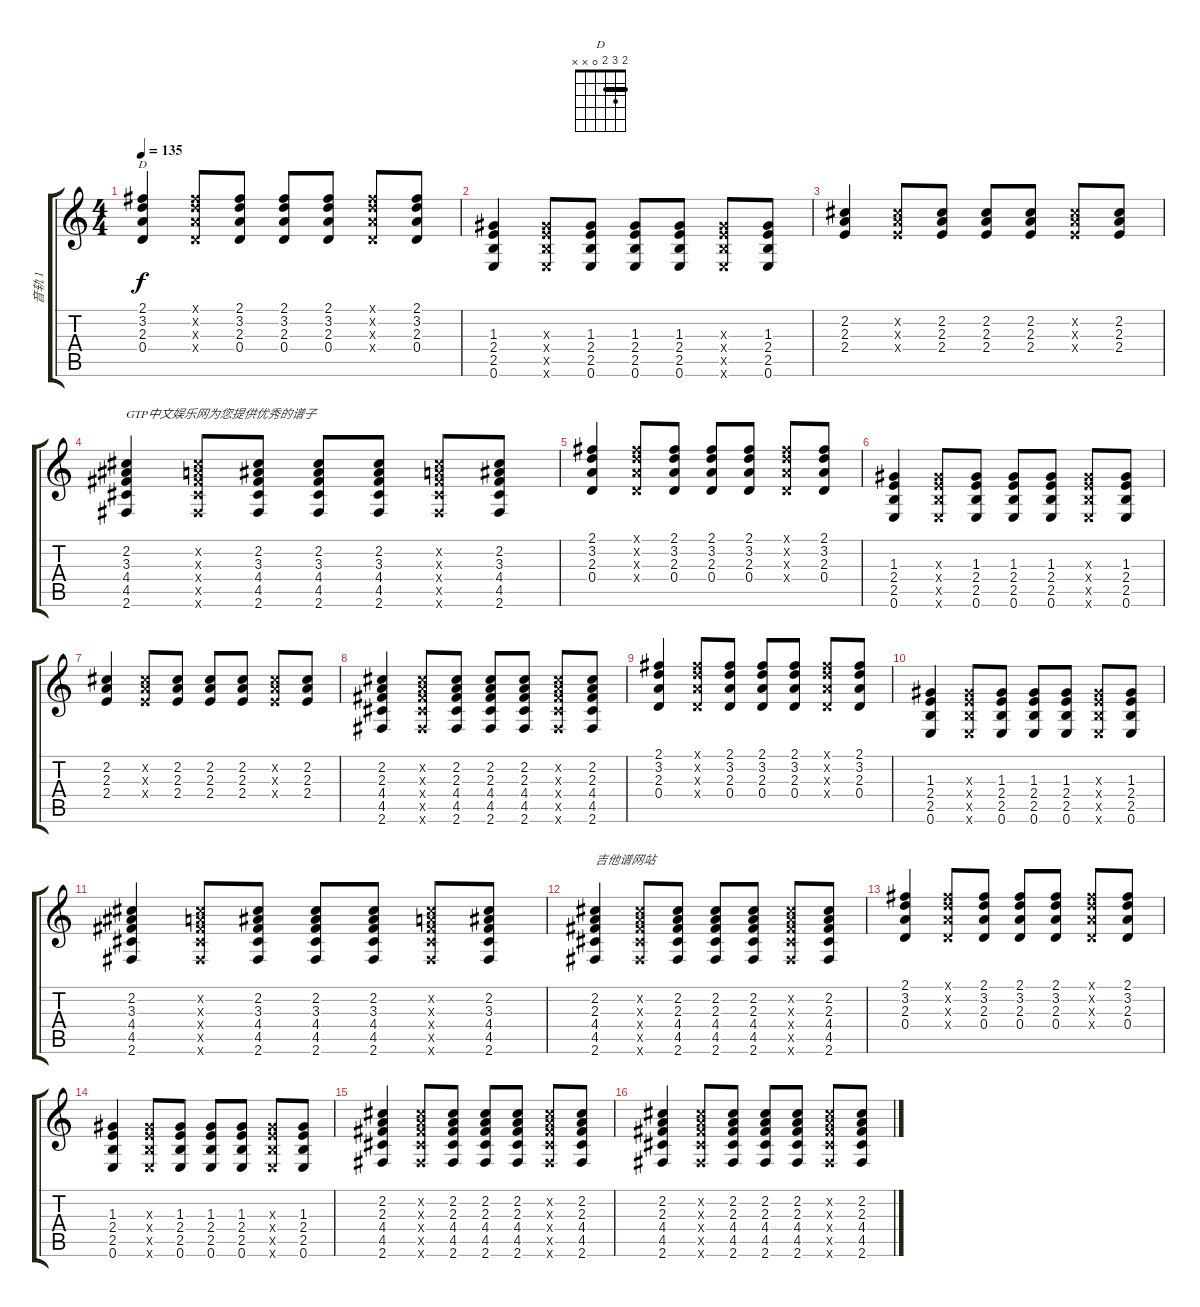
\track ("音轨 1" "音轨 1") {instrument electricguitarjazz}
\staff {score tabs}
\tuning (E4 B3 G3 D3 A2 E2) {hide}
\chord ("D" 2 3 2 0 x x) {barre 2}
\ts (4 4)
\tempo 135
\clef g2
\ks c
(2.1 3.2 2.3 0.4).4{ch "D" dy f} (2.1{x} 3.2{x} 2.3{x} 0.4{x}).8 (2.1 3.2 2.3 0.4).8 (2.1 3.2 2.3 0.4).8 (2.1 3.2 2.3 0.4).8 (2.1{x} 3.2{x} 2.3{x} 0.4{x}).8 (2.1 3.2 2.3 0.4).8 |
(1.3 2.4 2.5 0.6).4 (1.3{x} 2.4{x} 2.5{x} 0.6{x}).8 (1.3 2.4 2.5 0.6).8 (1.3 2.4 2.5 0.6).8 (1.3 2.4 2.5 0.6).8 (1.3{x} 2.4{x} 2.5{x} 0.6{x}).8 (1.3 2.4 2.5 0.6).8 |
(2.2 2.3 2.4).4 (2.2{x} 2.3{x} 2.4{x}).8 (2.2 2.3 2.4).8 (2.2 2.3 2.4).8 (2.2 2.3 2.4).8 (2.2{x} 2.3{x} 2.4{x}).8 (2.2 2.3 2.4).8 |
(2.2 3.3 4.4 4.5 2.6).4{txt "GTP中文娱乐网为您提供优秀的谱子"} (2.2{x} 2.3{x} 4.4{x} 4.5{x} 2.6{x}).8 (2.2 3.3 4.4 4.5 2.6).8 (2.2 3.3 4.4 4.5 2.6).8 (2.2 3.3 4.4 4.5 2.6).8 (2.2{x} 2.3{x} 4.4{x} 4.5{x} 2.6{x}).8 (2.2 3.3 4.4 4.5 2.6).8 |
(2.1 3.2 2.3 0.4).4 (2.1{x} 3.2{x} 2.3{x} 0.4{x}).8 (2.1 3.2 2.3 0.4).8 (2.1 3.2 2.3 0.4).8 (2.1 3.2 2.3 0.4).8 (2.1{x} 3.2{x} 2.3{x} 0.4{x}).8 (2.1 3.2 2.3 0.4).8 |
(1.3 2.4 2.5 0.6).4 (1.3{x} 2.4{x} 2.5{x} 0.6{x}).8 (1.3 2.4 2.5 0.6).8 (1.3 2.4 2.5 0.6).8 (1.3 2.4 2.5 0.6).8 (1.3{x} 2.4{x} 2.5{x} 0.6{x}).8 (1.3 2.4 2.5 0.6).8 |
(2.2 2.3 2.4).4 (2.2{x} 2.3{x} 2.4{x}).8 (2.2 2.3 2.4).8 (2.2 2.3 2.4).8 (2.2 2.3 2.4).8 (2.2{x} 2.3{x} 2.4{x}).8 (2.2 2.3 2.4).8 |
(2.2 2.3 4.4 4.5 2.6).4 (2.2{x} 2.3{x} 4.4{x} 4.5{x} 2.6{x}).8 (2.2 2.3 4.4 4.5 2.6).8 (2.2 2.3 4.4 4.5 2.6).8 (2.2 2.3 4.4 4.5 2.6).8 (2.2{x} 2.3{x} 4.4{x} 4.5{x} 2.6{x}).8 (2.2 2.3 4.4 4.5 2.6).8 |
(2.1 3.2 2.3 0.4).4 (2.1{x} 3.2{x} 2.3{x} 0.4{x}).8 (2.1 3.2 2.3 0.4).8 (2.1 3.2 2.3 0.4).8 (2.1 3.2 2.3 0.4).8 (2.1{x} 3.2{x} 2.3{x} 0.4{x}).8 (2.1 3.2 2.3 0.4).8 |
(1.3 2.4 2.5 0.6).4 (1.3{x} 2.4{x} 2.5{x} 0.6{x}).8 (1.3 2.4 2.5 0.6).8 (1.3 2.4 2.5 0.6).8 (1.3 2.4 2.5 0.6).8 (1.3{x} 2.4{x} 2.5{x} 0.6{x}).8 (1.3 2.4 2.5 0.6).8 |
(2.2 3.3 4.4 4.5 2.6).4 (2.2{x} 2.3{x} 4.4{x} 4.5{x} 2.6{x}).8 (2.2 3.3 4.4 4.5 2.6).8 (2.2 3.3 4.4 4.5 2.6).8 (2.2 3.3 4.4 4.5 2.6).8 (2.2{x} 2.3{x} 4.4{x} 4.5{x} 2.6{x}).8 (2.2 3.3 4.4 4.5 2.6).8 |
(2.2 2.3 4.4 4.5 2.6).4{txt "吉他谱网站"} (2.2{x} 2.3{x} 4.4{x} 4.5{x} 2.6{x}).8 (2.2 2.3 4.4 4.5 2.6).8 (2.2 2.3 4.4 4.5 2.6).8 (2.2 2.3 4.4 4.5 2.6).8 (2.2{x} 2.3{x} 4.4{x} 4.5{x} 2.6{x}).8 (2.2 2.3 4.4 4.5 2.6).8 |
(2.1 3.2 2.3 0.4).4 (2.1{x} 3.2{x} 2.3{x} 0.4{x}).8 (2.1 3.2 2.3 0.4).8 (2.1 3.2 2.3 0.4).8 (2.1 3.2 2.3 0.4).8 (2.1{x} 3.2{x} 2.3{x} 0.4{x}).8 (2.1 3.2 2.3 0.4).8 |
(1.3 2.4 2.5 0.6).4 (1.3{x} 2.4{x} 2.5{x} 0.6{x}).8 (1.3 2.4 2.5 0.6).8 (1.3 2.4 2.5 0.6).8 (1.3 2.4 2.5 0.6).8 (1.3{x} 2.4{x} 2.5{x} 0.6{x}).8 (1.3 2.4 2.5 0.6).8 |
(2.2 2.3 4.4 4.5 2.6).4 (2.2{x} 2.3{x} 4.4{x} 4.5{x} 2.6{x}).8 (2.2 2.3 4.4 4.5 2.6).8 (2.2 2.3 4.4 4.5 2.6).8 (2.2 2.3 4.4 4.5 2.6).8 (2.2{x} 2.3{x} 4.4{x} 4.5{x} 2.6{x}).8 (2.2 2.3 4.4 4.5 2.6).8 |
(2.2 2.3 4.4 4.5 2.6).4 (2.2{x} 2.3{x} 4.4{x} 4.5{x} 2.6{x}).8 (2.2 2.3 4.4 4.5 2.6).8 (2.2 2.3 4.4 4.5 2.6).8 (2.2 2.3 4.4 4.5 2.6).8 (2.2{x} 2.3{x} 4.4{x} 4.5{x} 2.6{x}).8 (2.2 2.3 4.4 4.5 2.6).8
